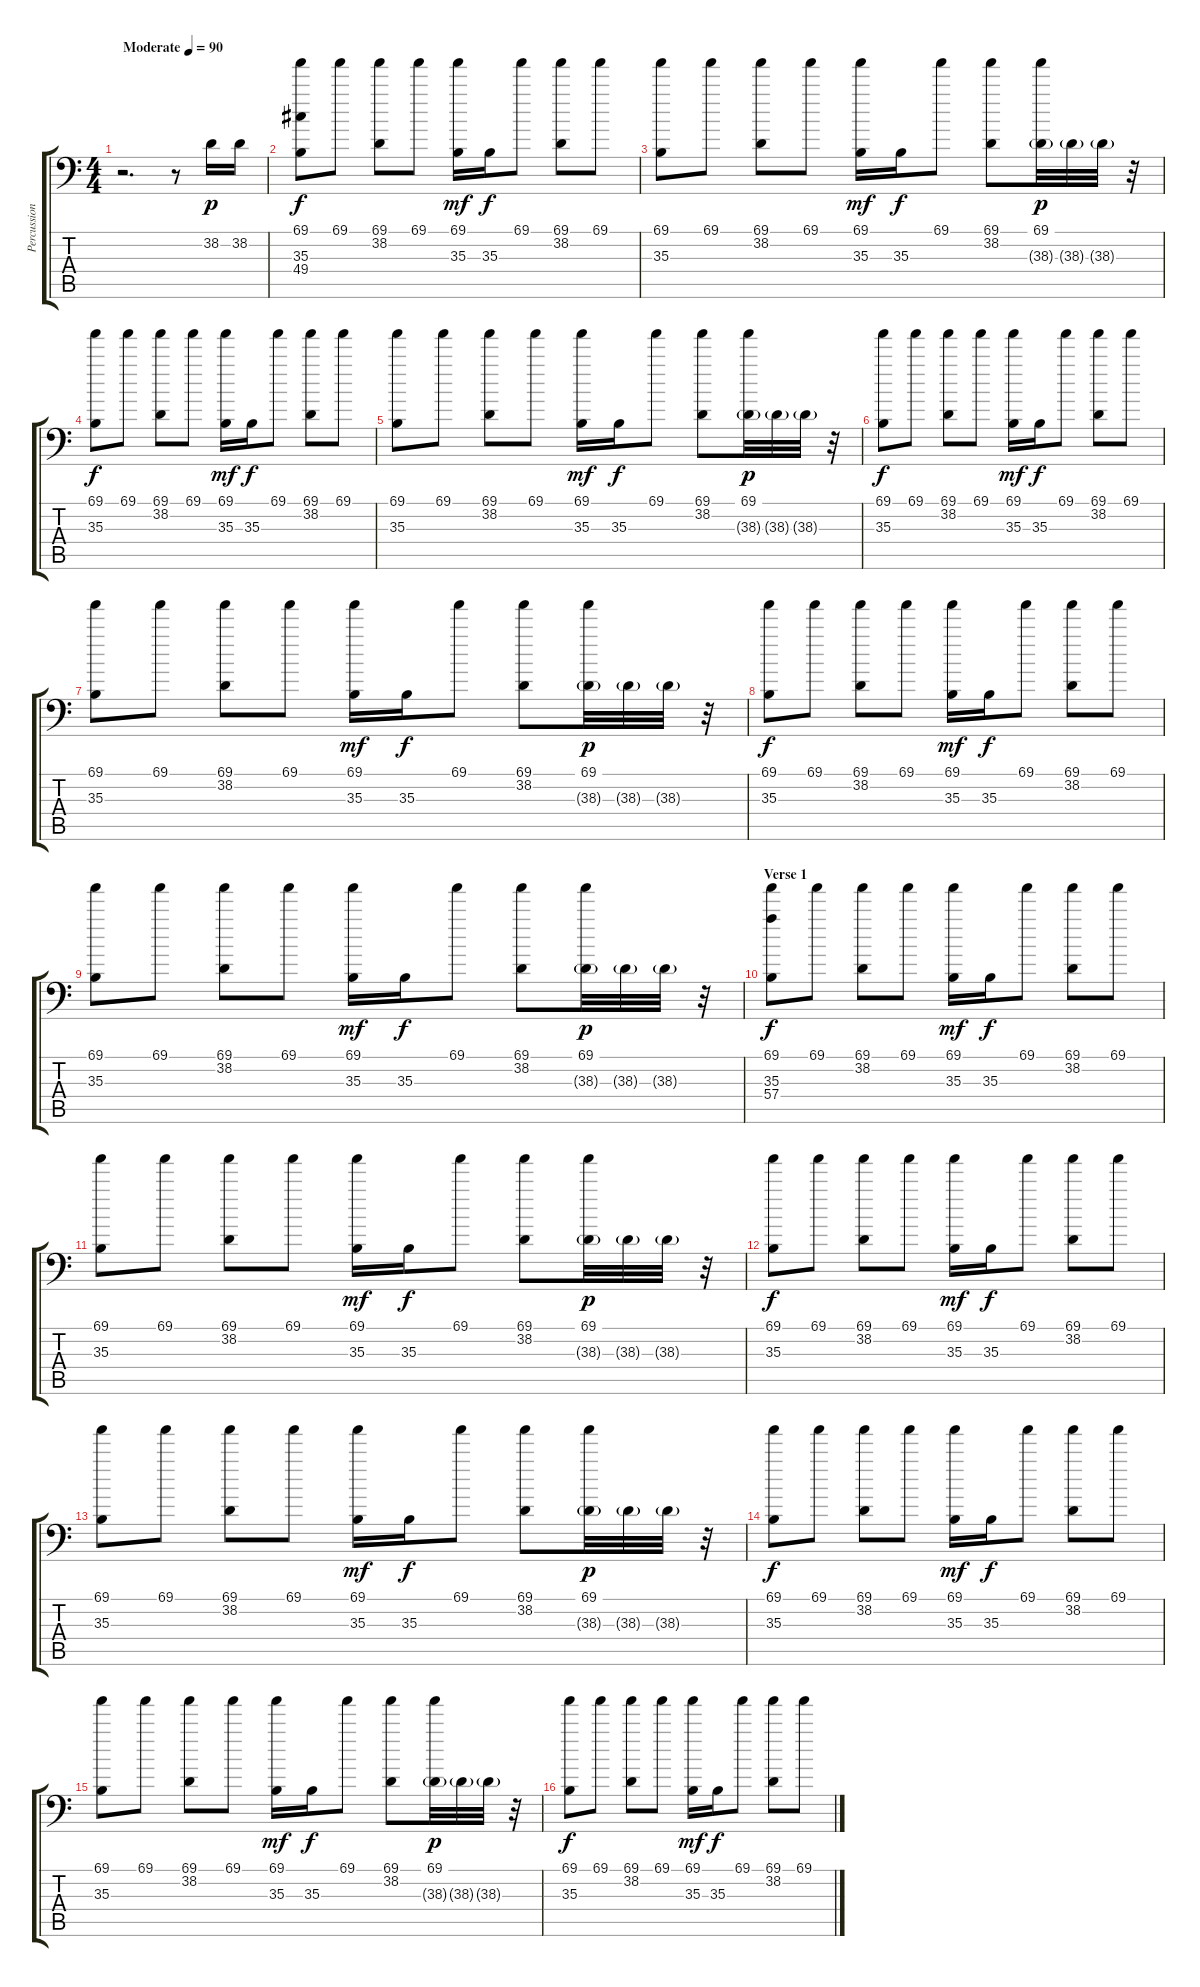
\track ("Percussion" "Percussion") {instrument acousticgrandpiano}
\staff {score tabs}
\tuning (C-1 C-1 C-1 C-1 C-1 C-1) {hide}
\ts (4 4)
\tempo (90 "Moderate")
\clef f4
\ks c
r.2{d dy p instrument acousticgrandpiano} r.8 38.2.16 38.2.16 |
(69.1 35.3 49.4).8{dy f} 69.1.8 (69.1 38.2).8 69.1.8 (69.1 35.3).16{dy mf} 35.3.16{dy f} 69.1.8 (69.1 38.2).8 69.1.8 |
(69.1 35.3).8 69.1.8 (69.1 38.2).8 69.1.8 (69.1 35.3).16{dy mf} 35.3.16{dy f} 69.1.8 (69.1 38.2).8 (69.1 38.3{g}).32{dy p} 38.3{g}.32 38.3{g}.32 r.32 |
(69.1 35.3).8{dy f} 69.1.8 (69.1 38.2).8 69.1.8 (69.1 35.3).16{dy mf} 35.3.16{dy f} 69.1.8 (69.1 38.2).8 69.1.8 |
(69.1 35.3).8 69.1.8 (69.1 38.2).8 69.1.8 (69.1 35.3).16{dy mf} 35.3.16{dy f} 69.1.8 (69.1 38.2).8 (69.1 38.3{g}).32{dy p} 38.3{g}.32 38.3{g}.32 r.32 |
(69.1 35.3).8{dy f} 69.1.8 (69.1 38.2).8 69.1.8 (69.1 35.3).16{dy mf} 35.3.16{dy f} 69.1.8 (69.1 38.2).8 69.1.8 |
(69.1 35.3).8 69.1.8 (69.1 38.2).8 69.1.8 (69.1 35.3).16{dy mf} 35.3.16{dy f} 69.1.8 (69.1 38.2).8 (69.1 38.3{g}).32{dy p} 38.3{g}.32 38.3{g}.32 r.32 |
(69.1 35.3).8{dy f} 69.1.8 (69.1 38.2).8 69.1.8 (69.1 35.3).16{dy mf} 35.3.16{dy f} 69.1.8 (69.1 38.2).8 69.1.8 |
(69.1 35.3).8 69.1.8 (69.1 38.2).8 69.1.8 (69.1 35.3).16{dy mf} 35.3.16{dy f} 69.1.8 (69.1 38.2).8 (69.1 38.3{g}).32{dy p} 38.3{g}.32 38.3{g}.32 r.32 |
\section ("" "Verse 1")
(69.1 35.3 57.4).8{dy f} 69.1.8 (69.1 38.2).8 69.1.8 (69.1 35.3).16{dy mf} 35.3.16{dy f} 69.1.8 (69.1 38.2).8 69.1.8 |
(69.1 35.3).8 69.1.8 (69.1 38.2).8 69.1.8 (69.1 35.3).16{dy mf} 35.3.16{dy f} 69.1.8 (69.1 38.2).8 (69.1 38.3{g}).32{dy p} 38.3{g}.32 38.3{g}.32 r.32 |
(69.1 35.3).8{dy f} 69.1.8 (69.1 38.2).8 69.1.8 (69.1 35.3).16{dy mf} 35.3.16{dy f} 69.1.8 (69.1 38.2).8 69.1.8 |
(69.1 35.3).8 69.1.8 (69.1 38.2).8 69.1.8 (69.1 35.3).16{dy mf} 35.3.16{dy f} 69.1.8 (69.1 38.2).8 (69.1 38.3{g}).32{dy p} 38.3{g}.32 38.3{g}.32 r.32 |
(69.1 35.3).8{dy f} 69.1.8 (69.1 38.2).8 69.1.8 (69.1 35.3).16{dy mf} 35.3.16{dy f} 69.1.8 (69.1 38.2).8 69.1.8 |
(69.1 35.3).8 69.1.8 (69.1 38.2).8 69.1.8 (69.1 35.3).16{dy mf} 35.3.16{dy f} 69.1.8 (69.1 38.2).8 (69.1 38.3{g}).32{dy p} 38.3{g}.32 38.3{g}.32 r.32 |
(69.1 35.3).8{dy f} 69.1.8 (69.1 38.2).8 69.1.8 (69.1 35.3).16{dy mf} 35.3.16{dy f} 69.1.8 (69.1 38.2).8 69.1.8
